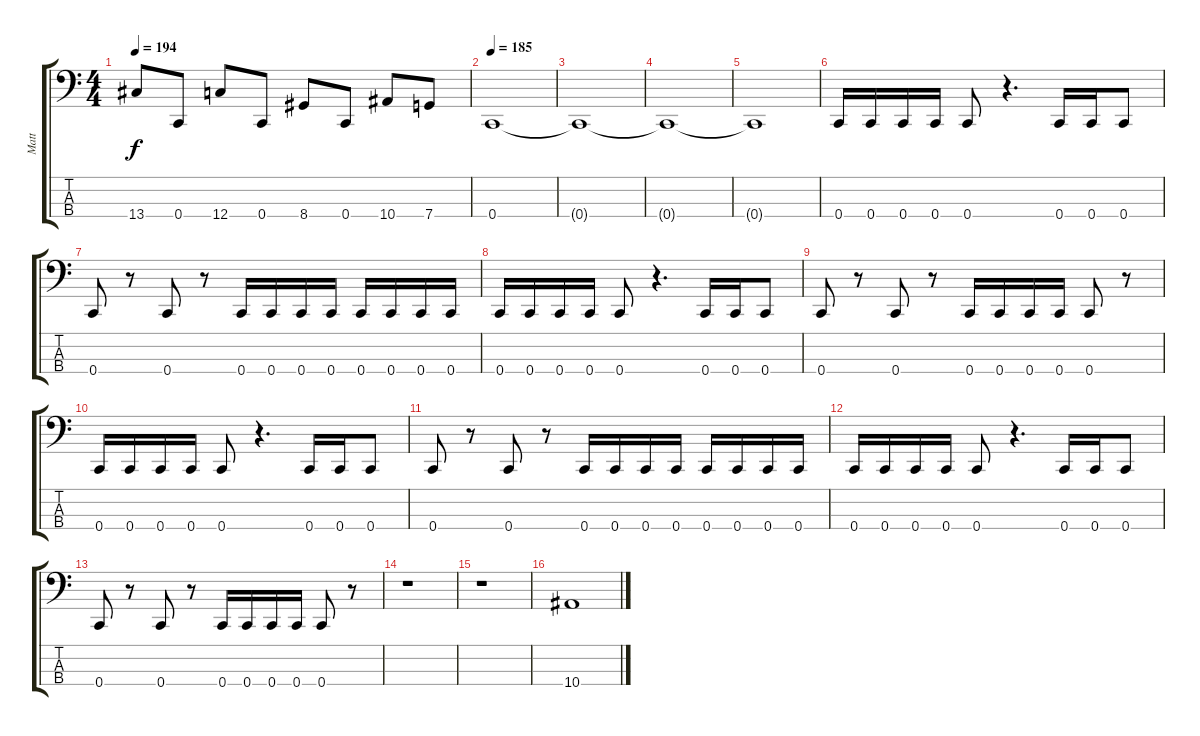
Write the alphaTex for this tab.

\track ("Matt" "Matt") {instrument electricbasspick}
\staff {score tabs}
\tuning (F2 C2 G1 C1) {hide}
\ts (4 4)
\tempo 194
\clef f4
\ks c
13.4.8{dy f} 0.4.8 12.4.8 0.4.8 8.4.8 0.4.8 10.4.8 7.4.8 |
\tempo 185
0.4.1 |
0.4{t}.1 |
0.4{t}.1 |
0.4{t}.1 |
0.4.16 0.4.16 0.4.16 0.4.16 0.4.8 r.4{d} 0.4.16 0.4.16 0.4.8 |
0.4.8 r.8 0.4.8 r.8 0.4.16 0.4.16 0.4.16 0.4.16 0.4.16 0.4.16 0.4.16 0.4.16 |
0.4.16 0.4.16 0.4.16 0.4.16 0.4.8 r.4{d} 0.4.16 0.4.16 0.4.8 |
0.4.8 r.8 0.4.8 r.8 0.4.16 0.4.16 0.4.16 0.4.16 0.4.8 r.8 |
0.4.16 0.4.16 0.4.16 0.4.16 0.4.8 r.4{d} 0.4.16 0.4.16 0.4.8 |
0.4.8 r.8 0.4.8 r.8 0.4.16 0.4.16 0.4.16 0.4.16 0.4.16 0.4.16 0.4.16 0.4.16 |
0.4.16 0.4.16 0.4.16 0.4.16 0.4.8 r.4{d} 0.4.16 0.4.16 0.4.8 |
0.4.8 r.8 0.4.8 r.8 0.4.16 0.4.16 0.4.16 0.4.16 0.4.8 r.8 |
r.1 |
r.1 |
10.4.1
